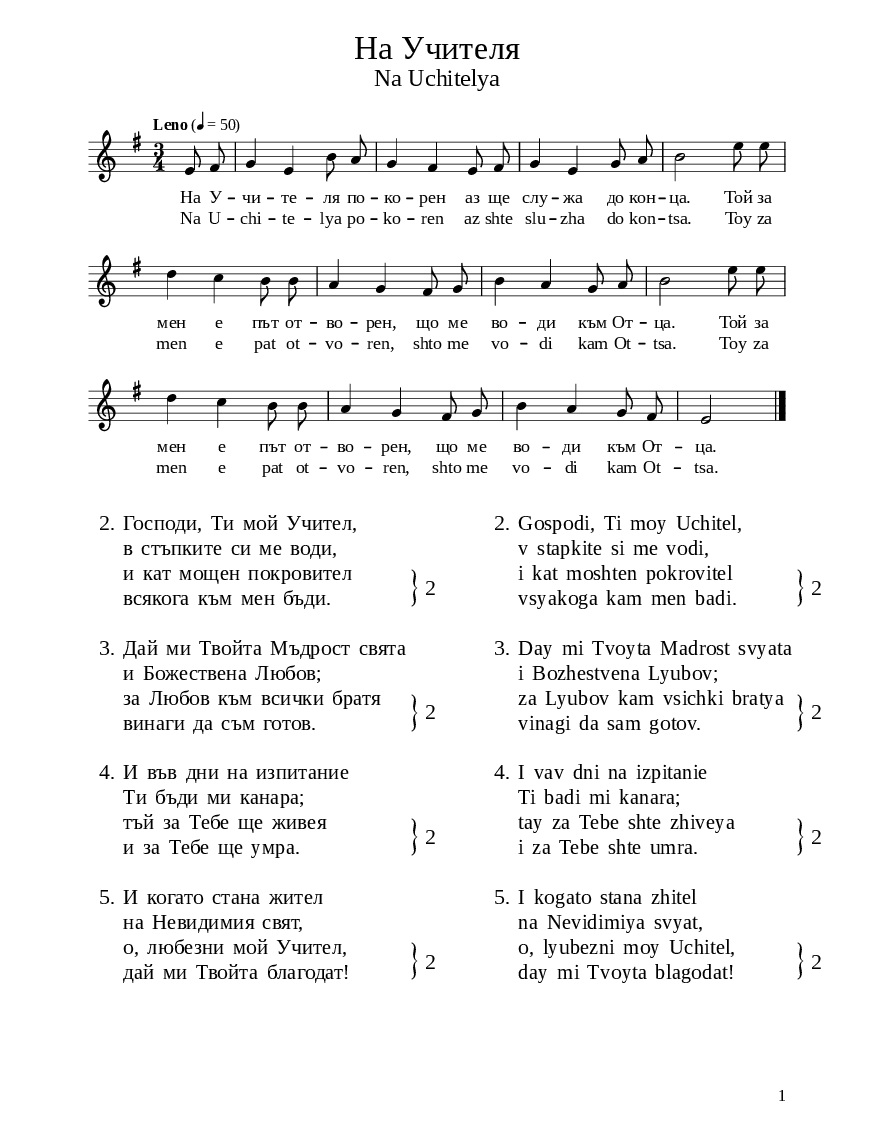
\version "2.24.1"

% include paper part and global functions
\include "include/globals.ily"

"rightBraces037" = \markup {
  \column {
    % repeat braces
    \translate #'(0 . -5.6 )
    \right-brace #18

    \translate #'(0 . -10.2 )
    \right-brace #18

    \translate #'(0 . -10.2 )
    \right-brace #18

    \translate #'(0 . -10.2 )
    \right-brace #18

  }
  \column {
    % repeat numbers
    \translate #'(0 . -6.2 )
    2

    \translate #'(0 . -12 )
    2

    \translate #'(0 . -12 )
    2

    \translate #'(0 . -12.1 )
    2
  }
}

\bookpart {
  \label #'ref037
  \tocItem \markup "На Учителя – Na Uchitelya"
  \include "include/bookpart-paper.ily"
  \score {
    \include "include/score-layout.ily"

    \new Voice \absolute {
      \clef treble
      \key e \minor
      \time 3/4
      \tempoFunc "Leno" 4 "50"
      \autoBeamOff
      \partial 4
      \autoBeamOff
      e'8 fis'8 | g'4 e'4 b'8 a'8 | g'4 fis'4 e'8 fis'8 | g'4 e'4 g'8 a'8 |  b'2 e''8  e''8 \break
      d''4 c''4 b'8 b'8 | a'4 g'4 fis'8 g'8 | b'4 a'4 g'8 a'8 | b'2 e''8 e''8 \break
      | d''4 c''4 b'8 b'8 | a'4 g'4 fis'8 g'8 | b'4 a'4 g'8 fis'8 | e'2 \bar "|."\break
    }

    \addlyrics {
      На У --  чи -- те -- ля по -- ко -- рен аз ще слу -- жа
      до кон -- ца. Той за мен е път от -- во --
      рен, що ме во -- ди към От -- ца. Той за мен
      е път от -- во -- рен, що ме во -- ди към От -- ца.
    }

    \addlyrics {
      Na U --  chi -- te -- lya po -- ko -- ren az shte slu -- zha
      do kon -- tsa. Toy za men e pat ot -- vo --
      ren, shto me vo -- di kam Ot -- tsa. Toy za men
      e pat ot -- vo -- ren, shto me vo -- di kam Ot -- tsa.
    }

    \header {
      title = \titleFunc "На Учителя" "Na Uchitelya"
    }

    \midi{}

  } % score



  \markup \fontsize #bgCoupletFontSize {
    \hspace #1
    \override #`(baseline-skip . ,bgCoupletBaselineSkip)
    \column {
      \line { 2.  Господи, Ти мой Учител, }
      \line {   "   " в стъпките си ме води, }
      \line {   "   " и кат мощен покровител }
      \line {   "   " всякога към мен бъди. }
      \line { " " }
      \line { 3. Дай ми Твойта Мъдрост свята }
      \line {   "   " и Божествена Любов; }
      \line {   "   " за Любов към всички братя }
      \line {   "   " винаги да съм готов. }
      \line { " " }
      \line { 4. И във дни на изпитание }
      \line {   "   " Ти бъди ми канара; }
      \line {   "   " тъй за Тебе ще живея }
      \line {   "   " и за Тебе ще умра. }
      \line { " " }
      \line { 5. И когато стана жител }
      \line {   "   " на Невидимия свят, }
      \line {   "   " о, любезни мой Учител,  }
      \line {   "   " дай ми Твойта благодат! }
    }
    \"rightBraces037"

    \hspace #5
    \override #`(baseline-skip . ,bgCoupletBaselineSkip)
    \column {
      \line { 2.  Gospodi, Ti moy Uchitel, }
      \line {   "   " v stapkite si me vodi, }
      \line {   "   " i kat moshten pokrovitel }
      \line {   "   " vsyakoga kam men badi. }
      \line { " " }
      \line { 3. Day mi Tvoyta Madrost svyata }
      \line {   "   " i Bozhestvena Lyubov; }
      \line {   "   " za Lyubov kam vsichki bratya }
      \line {   "   " vinagi da sam gotov. }
      \line { " " }
      \line { 4. I vav dni na izpitanie }
      \line {   "   " Ti badi mi kanara; }
      \line {   "   " tay za Tebe shte zhiveya }
      \line {   "   " i za Tebe shte umra. }
      \line { " " }
      \line { 5. I kogato stana zhitel }
      \line {   "   " na Nevidimiya svyat, }
      \line {   "   " o, lyubezni moy Uchitel,  }
      \line {   "   " day mi Tvoyta blagodat! }

    }  \"rightBraces037"  %column
  } % markup

  \pageBreak

  % include foreign translation(s) of the song
  \version "2.24.0"

\markup \fill-line { \fontsize #deTitleFontSize "An den Meister" }
\markup \null
\markup \fontsize #deCoupletFontSize {
  \hspace #10
  \override #`(baseline-skip . ,deCoupletBaselineSkip)

  \column {

    \line { 1. Dem Meister werde ich ergeben }

    \line { "   "bis zum Ende dienen.}

    \line { "   "Er ist für mich ein offener Weg, }

    \line { "   "der mich zum Vater führt.}
    
     \line { "   "Er ist für mich ein offener Weg, }

    \line { "   "der mich zum Vater führt.}
    \line { "   " }

    \line { 2. Herr, Du mein Meister, }

    \line { "   "führe mich bei meinen Schritten, }

    \line { "   "und wie ein mächtiger Beschützer }

    \line { "   " sei immer bei mir.}
    \line { "   " }

    \line { 3. Gib mir Deine heilige Weisheit}

    \line { "   "und göttliche Liebe;}

    \line { "   "auf dass ich für die Liebe zu all meinen Brüdern}

    \line { "   "immerdar bereit bin.}
    \line { "   " }

    \line { 4. Und in Tagen der Prüfung, }

    \line { "   "sei Du mir ein Fels,}

    \line { "   "so werde ich für Dich leben}

    \line { "   "und für Dich sterben.}
    \line { "   " }

    \line { 5. Und wenn ich ein Bewohner }

    \line { "   "der unsichtbaren Welt werde, }

    \line { "   "oh mein geliebter Meister -}

    \line { "   "gib mir Deinen Segen!}

  }
}


} % bookpart
